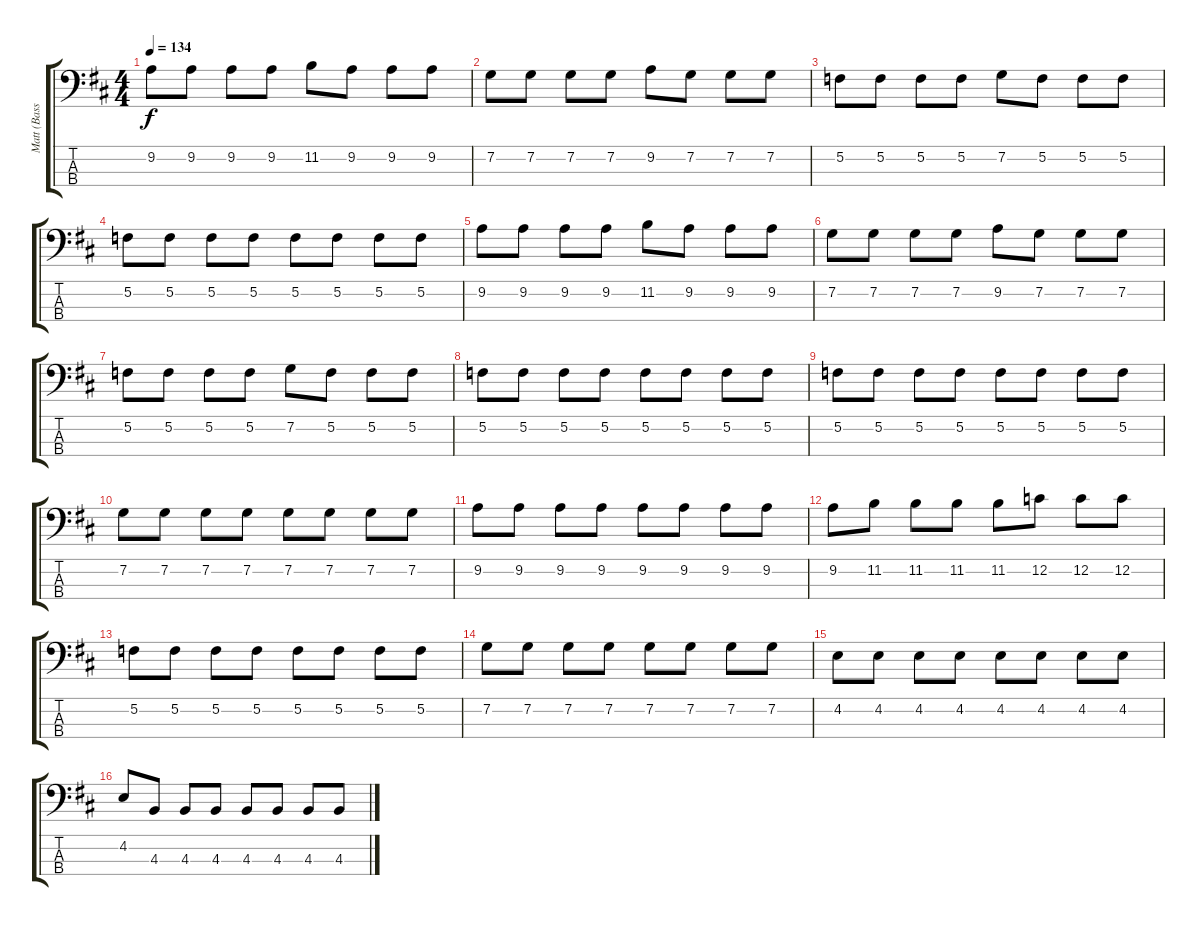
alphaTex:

\track ("Matt (Bass) " "Matt (Bass") {instrument electricbasspick}
\staff {score tabs}
\tuning (F2 C2 G1 D1) {hide}
\ts (4 4)
\tempo 134
\clef f4
\ks d
9.2.8{dy f} 9.2.8 9.2.8 9.2.8 11.2.8 9.2.8 9.2.8 9.2.8 |
7.2.8 7.2.8 7.2.8 7.2.8 9.2.8 7.2.8 7.2.8 7.2.8 |
5.2.8 5.2.8 5.2.8 5.2.8 7.2.8 5.2.8 5.2.8 5.2.8 |
5.2.8 5.2.8 5.2.8 5.2.8 5.2.8 5.2.8 5.2.8 5.2.8 |
9.2.8 9.2.8 9.2.8 9.2.8 11.2.8 9.2.8 9.2.8 9.2.8 |
7.2.8 7.2.8 7.2.8 7.2.8 9.2.8 7.2.8 7.2.8 7.2.8 |
5.2.8 5.2.8 5.2.8 5.2.8 7.2.8 5.2.8 5.2.8 5.2.8 |
5.2.8 5.2.8 5.2.8 5.2.8 5.2.8 5.2.8 5.2.8 5.2.8 |
5.2.8 5.2.8 5.2.8 5.2.8 5.2.8 5.2.8 5.2.8 5.2.8 |
7.2.8 7.2.8 7.2.8 7.2.8 7.2.8 7.2.8 7.2.8 7.2.8 |
9.2.8 9.2.8 9.2.8 9.2.8 9.2.8 9.2.8 9.2.8 9.2.8 |
9.2.8 11.2.8 11.2.8 11.2.8 11.2.8 12.2.8 12.2.8 12.2.8 |
5.2.8 5.2.8 5.2.8 5.2.8 5.2.8 5.2.8 5.2.8 5.2.8 |
7.2.8 7.2.8 7.2.8 7.2.8 7.2.8 7.2.8 7.2.8 7.2.8 |
4.2.8 4.2.8 4.2.8 4.2.8 4.2.8 4.2.8 4.2.8 4.2.8 |
4.2.8 4.3.8 4.3.8 4.3.8 4.3.8 4.3.8 4.3.8 4.3.8
